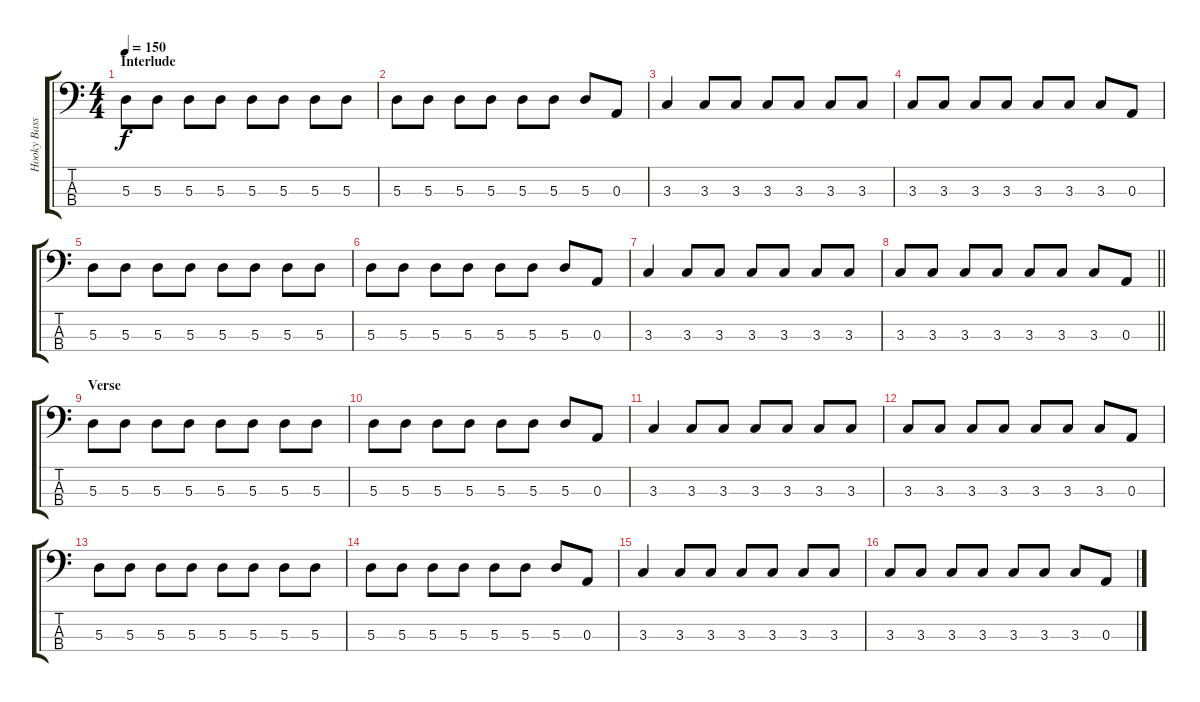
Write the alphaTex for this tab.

\track ("Hooky Bass" "Hooky Bass") {instrument electricbasspick}
\staff {score tabs}
\tuning (G2 D2 A1 E1) {hide}
\ts (4 4)
\section ("" "Interlude")
\tempo 150
\clef f4
\ks c
5.3.8{dy f} 5.3.8 5.3.8 5.3.8 5.3.8 5.3.8 5.3.8 5.3.8 |
5.3.8 5.3.8 5.3.8 5.3.8 5.3.8 5.3.8 5.3.8 0.3.8 |
3.3.4 3.3.8 3.3.8 3.3.8 3.3.8 3.3.8 3.3.8 |
3.3.8 3.3.8 3.3.8 3.3.8 3.3.8 3.3.8 3.3.8 0.3.8 |
5.3.8 5.3.8 5.3.8 5.3.8 5.3.8 5.3.8 5.3.8 5.3.8 |
5.3.8 5.3.8 5.3.8 5.3.8 5.3.8 5.3.8 5.3.8 0.3.8 |
3.3.4 3.3.8 3.3.8 3.3.8 3.3.8 3.3.8 3.3.8 |
\barLineRight lightlight
3.3.8 3.3.8 3.3.8 3.3.8 3.3.8 3.3.8 3.3.8 0.3.8 |
\section ("" "Verse")
5.3.8 5.3.8 5.3.8 5.3.8 5.3.8 5.3.8 5.3.8 5.3.8 |
5.3.8 5.3.8 5.3.8 5.3.8 5.3.8 5.3.8 5.3.8 0.3.8 |
3.3.4 3.3.8 3.3.8 3.3.8 3.3.8 3.3.8 3.3.8 |
3.3.8 3.3.8 3.3.8 3.3.8 3.3.8 3.3.8 3.3.8 0.3.8 |
5.3.8 5.3.8 5.3.8 5.3.8 5.3.8 5.3.8 5.3.8 5.3.8 |
5.3.8 5.3.8 5.3.8 5.3.8 5.3.8 5.3.8 5.3.8 0.3.8 |
3.3.4 3.3.8 3.3.8 3.3.8 3.3.8 3.3.8 3.3.8 |
3.3.8 3.3.8 3.3.8 3.3.8 3.3.8 3.3.8 3.3.8 0.3.8
